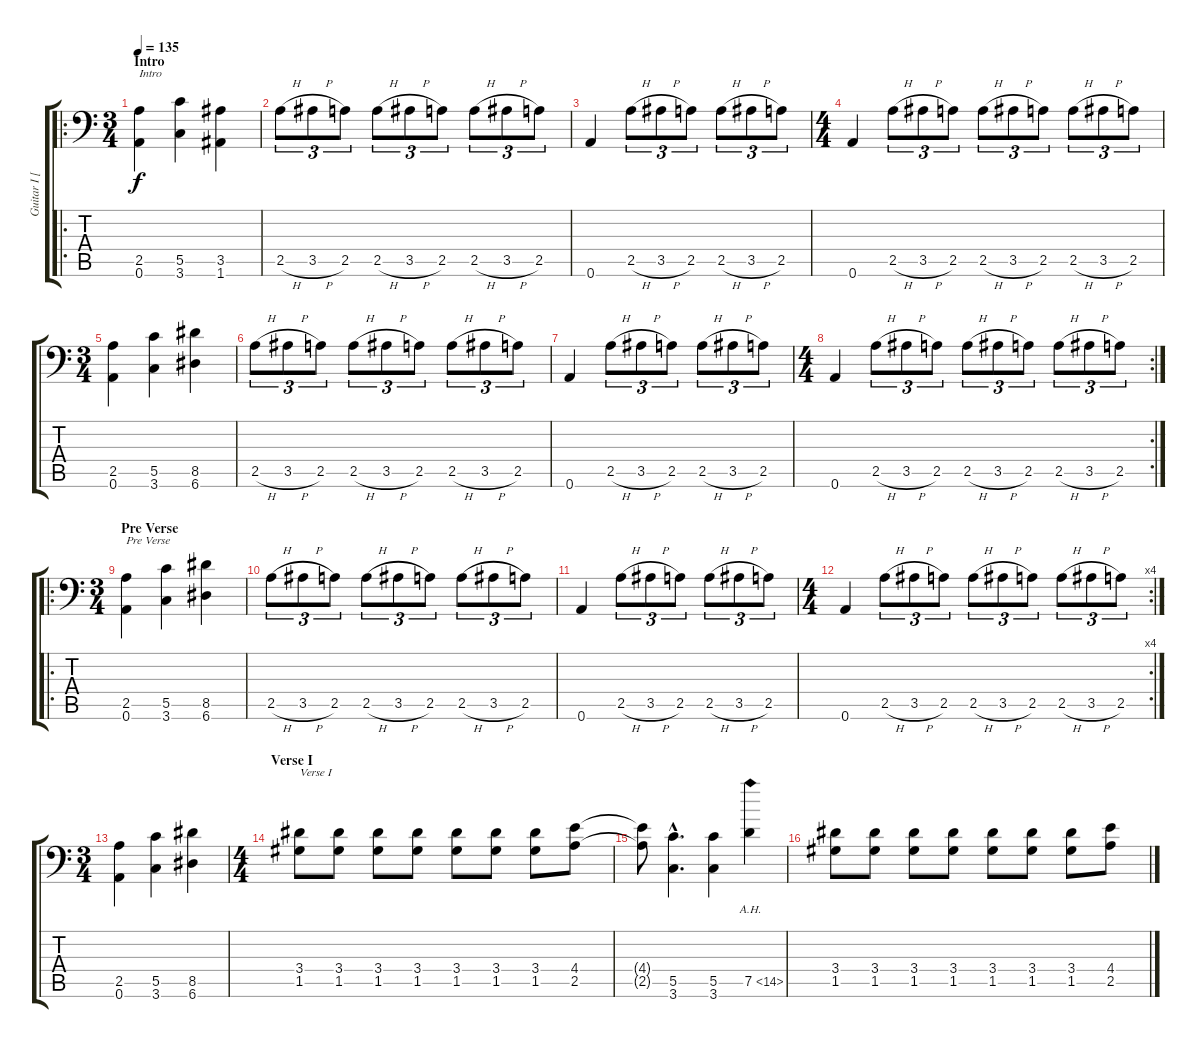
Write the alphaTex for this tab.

\track ("Guitar I [Brent Hinds]" "Guitar I [") {instrument distortionguitar}
\staff {score tabs}
\tuning (D4 A3 F3 C3 G2 A1) {hide}
\ro
\ts (3 4)
\section ("" "Intro")
\tempo 135
\clef f4
\ks c
(2.5 0.6).4{txt "Intro" dy f instrument distortionguitar} (5.5 3.6).4 (3.5 1.6).4 |
2.5{h}.8{tu (3 2)} 3.5{h}.8{tu (3 2)} 2.5.8{tu (3 2)} 2.5{h}.8{tu (3 2)} 3.5{h}.8{tu (3 2)} 2.5.8{tu (3 2)} 2.5{h}.8{tu (3 2)} 3.5{h}.8{tu (3 2)} 2.5.8{tu (3 2)} |
0.6.4 2.5{h}.8{tu (3 2)} 3.5{h}.8{tu (3 2)} 2.5.8{tu (3 2)} 2.5{h}.8{tu (3 2)} 3.5{h}.8{tu (3 2)} 2.5.8{tu (3 2)} |
\ts (4 4)
0.6.4 2.5{h}.8{tu (3 2)} 3.5{h}.8{tu (3 2)} 2.5.8{tu (3 2)} 2.5{h}.8{tu (3 2)} 3.5{h}.8{tu (3 2)} 2.5.8{tu (3 2)} 2.5{h}.8{tu (3 2)} 3.5{h}.8{tu (3 2)} 2.5.8{tu (3 2)} |
\ts (3 4)
(2.5 0.6).4 (5.5 3.6).4 (8.5 6.6).4 |
2.5{h}.8{tu (3 2)} 3.5{h}.8{tu (3 2)} 2.5.8{tu (3 2)} 2.5{h}.8{tu (3 2)} 3.5{h}.8{tu (3 2)} 2.5.8{tu (3 2)} 2.5{h}.8{tu (3 2)} 3.5{h}.8{tu (3 2)} 2.5.8{tu (3 2)} |
0.6.4 2.5{h}.8{tu (3 2)} 3.5{h}.8{tu (3 2)} 2.5.8{tu (3 2)} 2.5{h}.8{tu (3 2)} 3.5{h}.8{tu (3 2)} 2.5.8{tu (3 2)} |
\rc 2
\ts (4 4)
0.6.4 2.5{h}.8{tu (3 2)} 3.5{h}.8{tu (3 2)} 2.5.8{tu (3 2)} 2.5{h}.8{tu (3 2)} 3.5{h}.8{tu (3 2)} 2.5.8{tu (3 2)} 2.5{h}.8{tu (3 2)} 3.5{h}.8{tu (3 2)} 2.5.8{tu (3 2)} |
\ro
\ts (3 4)
\section ("" "Pre Verse")
(2.5 0.6).4{txt "Pre Verse"} (5.5 3.6).4 (8.5 6.6).4 |
2.5{h}.8{tu (3 2)} 3.5{h}.8{tu (3 2)} 2.5.8{tu (3 2)} 2.5{h}.8{tu (3 2)} 3.5{h}.8{tu (3 2)} 2.5.8{tu (3 2)} 2.5{h}.8{tu (3 2)} 3.5{h}.8{tu (3 2)} 2.5.8{tu (3 2)} |
0.6.4 2.5{h}.8{tu (3 2)} 3.5{h}.8{tu (3 2)} 2.5.8{tu (3 2)} 2.5{h}.8{tu (3 2)} 3.5{h}.8{tu (3 2)} 2.5.8{tu (3 2)} |
\rc 4
\ts (4 4)
0.6.4 2.5{h}.8{tu (3 2)} 3.5{h}.8{tu (3 2)} 2.5.8{tu (3 2)} 2.5{h}.8{tu (3 2)} 3.5{h}.8{tu (3 2)} 2.5.8{tu (3 2)} 2.5{h}.8{tu (3 2)} 3.5{h}.8{tu (3 2)} 2.5.8{tu (3 2)} |
\ts (3 4)
(2.5 0.6).4 (5.5 3.6).4 (8.5 6.6).4 |
\ts (4 4)
\section ("" "Verse I")
(3.4 1.5).8{txt "Verse I"} (3.4 1.5).8 (3.4 1.5).8 (3.4 1.5).8 (3.4 1.5).8 (3.4 1.5).8 (3.4 1.5).8 (4.4 2.5).8 |
(4.4{t} 2.5{t}).8 (5.5{hac} 3.6{hac}).4{d} (5.5 3.6).4 7.5{ah 7}.4 |
(3.4 1.5).8 (3.4 1.5).8 (3.4 1.5).8 (3.4 1.5).8 (3.4 1.5).8 (3.4 1.5).8 (3.4 1.5).8 (4.4 2.5).8
